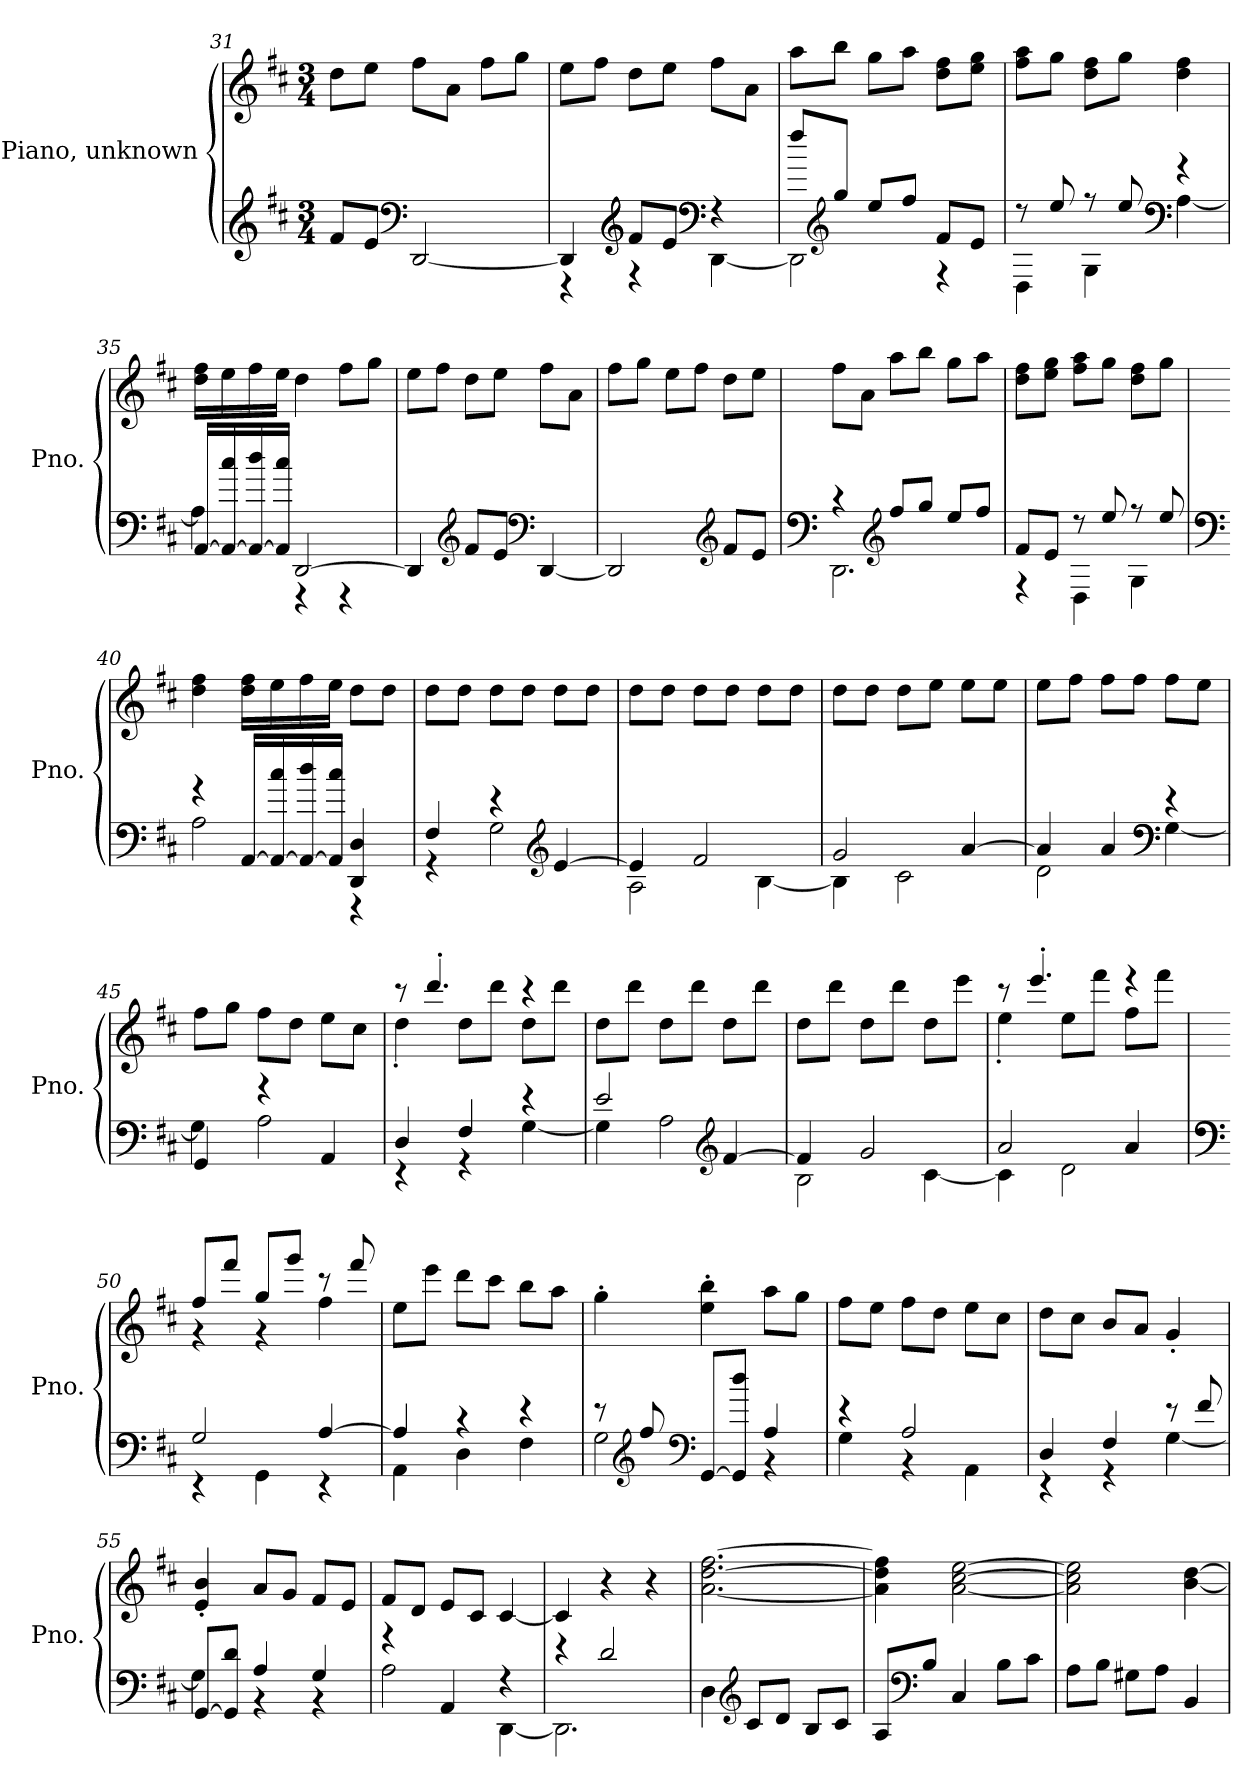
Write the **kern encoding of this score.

**kern	**kern
*part1	*part1
*staff2	*staff1
*I"Piano, unknown	*
*I'Pno.	*
*clefG2	*clefG2
*k[f#c#]	*k[f#c#]
*M3/4	*M3/4
=31	=31
8f#/L	8dd\L
8e/J	8ee\J
*clefF4	*
[2DD/	8ff#\L
.	8a\J
.	8ff#\L
.	8gg\J
=32	=32
*^	*
4DD/]	4r	8ee\L
.	.	8ff#\J
*clefG2	*	*
8f#/L	4r	8dd\L
8e/J	.	8ee\J
*clefF4	*	*
4r	[4DD\	8ff#\L
.	.	8a\J
!!LO:LB:g=z
=33	=33	=33
8ff#/L	2DD\]	8aa\L
*clefG2	*	*
8gg/J	.	8bb\J
8ee/L	.	8gg\L
8ff#/J	.	8aa\J
8f#/L	4r	8dd\ 8ff#\L
8e/J	.	8ee\ 8gg\J
=34	=34	=34
8r	4D\	8ff#\ 8aa\L
8ee/	.	8gg\J
8r	4G\	8dd\ 8ff#\L
8ee/	.	8gg\J
*clefF4	*	*
4r	[4A\	4dd\ 4ff#\
=35	=35	=35
[16AA/LL	4A\]	16dd\ 16ff#\LL
16AA/_ 16cc#/	.	16ee\
16AA/_ 16dd/	.	16ff#\
16AA/] 16cc#/JJ	.	16ee\JJ
[2DD/	4r	4dd\
.	4r	8ff#\L
.	.	8gg\J
*v	*v	*
=36	=36
4DD/]	8ee\L
.	8ff#\J
*clefG2	*
8f#/L	8dd\L
8e/J	8ee\J
*clefF4	*
[4DD/	8ff#\L
.	8a\J
=37	=37
2DD/]	8ff#\L
.	8gg\J
.	8ee\L
.	8ff#\J
*clefG2	*
8f#/L	8dd\L
8e/J	8ee\J
!!LO:PB:g=z
=38	=38
*clefF4	*
*^	*
4r	2.DD\	8ff#\L
.	.	8a\J
*clefG2	*	*
8ff#/L	.	8aa\L
8gg/J	.	8bb\J
8ee/L	.	8gg\L
8ff#/J	.	8aa\J
=39	=39	=39
8f#/L	4r	8dd\ 8ff#\L
8e/J	.	8ee\ 8gg\J
8r	4D\	8ff#\ 8aa\L
8ee/	.	8gg\J
8r	4G\	8dd\ 8ff#\L
8ee/	.	8gg\J
=40	=40	=40
*clefF4	*	*
4r	2A\	4dd\ 4ff#\
[16AA/LL	.	16dd\ 16ff#\LL
16AA/_ 16cc#/	.	16ee\
16AA/_ 16dd/	.	16ff#\
16AA/] 16cc#/JJ	.	16ee\JJ
4DD/ 4D/	4r	8dd\L
.	.	8dd\J
=41	=41	=41
4F#/	4r	8dd\L
.	.	8dd\J
4r	2G\	8dd\L
.	.	8dd\J
*clefG2	*	*
[4e/	.	8dd\L
.	.	8dd\J
=42	=42	=42
4e/]	2A\	8dd\L
.	.	8dd\J
2f#/	.	8dd\L
.	.	8dd\J
.	[4B\	8dd\L
.	.	8dd\J
!!LO:LB:g=z
=43	=43	=43
2g/	4B\]	8dd\L
.	.	8dd\J
.	2c#\	8dd\L
.	.	8ee\J
[4a/	.	8ee\L
.	.	8ee\J
=44	=44	=44
4a/]	2d\	8ee\L
.	.	8ff#\J
4a/	.	8ff#\L
.	.	8ff#\J
*clefF4	*	*
4r	[4G\	8ff#\L
.	.	8ee\J
=45	=45	=45
4GG/	4G\]	8ff#\L
.	.	8gg\J
4r	2A\	8ff#\L
.	.	8dd\J
4AA/	.	8ee\L
.	.	8cc#\J
=46	=46	=46
*	*	*^
4D/	4r	8r	4dd'\
.	.	4.ddd'/	.
4F#/	4r	.	8dd\L
.	.	.	8ddd\J
4r	[4G\	4r	8dd\L
.	.	.	8ddd\J
*	*	*v	*v
=47	=47	=47
2e/	4G\]	8dd\L
.	.	8ddd\J
.	2A\	8dd\L
.	.	8ddd\J
*clefG2	*	*
[4f#/	.	8dd\L
.	.	8ddd\J
=48	=48	=48
4f#/]	2B\	8dd\L
.	.	8ddd\J
2g/	.	8dd\L
.	.	8ddd\J
.	[4c#\	8dd\L
.	.	8eee\J
!!LO:LB:g=z
=49	=49	=49
*	*	*^
2a/	4c#\]	8r	4ee'\
.	.	4.eee'/	.
.	2d\	.	8ee\L
.	.	.	8fff#\J
4a/	.	4r	8ff#\L
.	.	.	8fff#\J
=50	=50	=50	=50
*clefF4	*	*	*
2G/	4r	8ff#/L	4r
.	.	8fff#/J	.
.	4GG\	8gg/L	4r
.	.	8ggg/J	.
[4A/	4r	8r	4ff#\
.	.	8fff#/	.
*	*	*v	*v
=51	=51	=51
4A/]	4AA\	8ee\L
.	.	8eee\J
4r	4D\	8ddd\L
.	.	8ccc#\J
4r	4F#\	8bb\L
.	.	8aa\J
=52	=52	=52
8r	2G\	4gg'\
*clefG2	*	*
8ff#/	.	.
*clefF4	*	*
[8GG/L	.	4ee\' 4bb\'
8GG/] 8dd/J	.	.
4A/	4r	8aa\L
.	.	8gg\J
=53	=53	=53
4r	4G\	8ff#\L
.	.	8ee\J
2A/	4r	8ff#\L
.	.	8dd\J
.	4AA\	8ee\L
.	.	8cc#\J
!!LO:LB:g=z
=54	=54	=54
4D/	4r	8dd\L
.	.	8cc#\J
4F#/	4r	8b/L
.	.	8a/J
8r	[4G\	4g'/
8f#/	.	.
=55	=55	=55
[8GG/L	4G\]	4e/' 4b/'
8GG/] 8d/J	.	.
4A/	4r	8a/L
.	.	8g/J
4G/	4r	8f#/L
.	.	8e/J
=56	=56	=56
4r	2A\	8f#/L
.	.	8d/J
4AA/	.	8e/L
.	.	8c#/J
4r	[4DD\	[4c#/
=57	=57	=57
4r	2.DD\]	4c#/]
2d/	.	4r
.	.	4r
*v	*v	*
=58	=58
4D\	[2.a\ [2.dd\ [2.ff#\
*clefG2	*
8c#/L	.
8d/J	.
8B/L	.
8c#/J	.
=59	=59
8A/L	4a\] 4dd\] 4ff#\]
*clefF4	*
8B/J	.
4C#/	[2a\ [2cc#\ [2ee\
8B\L	.
8c#\J	.
!!LO:LB:g=z
=60	=60
8A\L	2a\] 2cc#\] 2ee\]
8B\J	.
8G#X\L	.
8A\J	.
4BB/	[4b\ [4dd\
=	=
*-	*-
